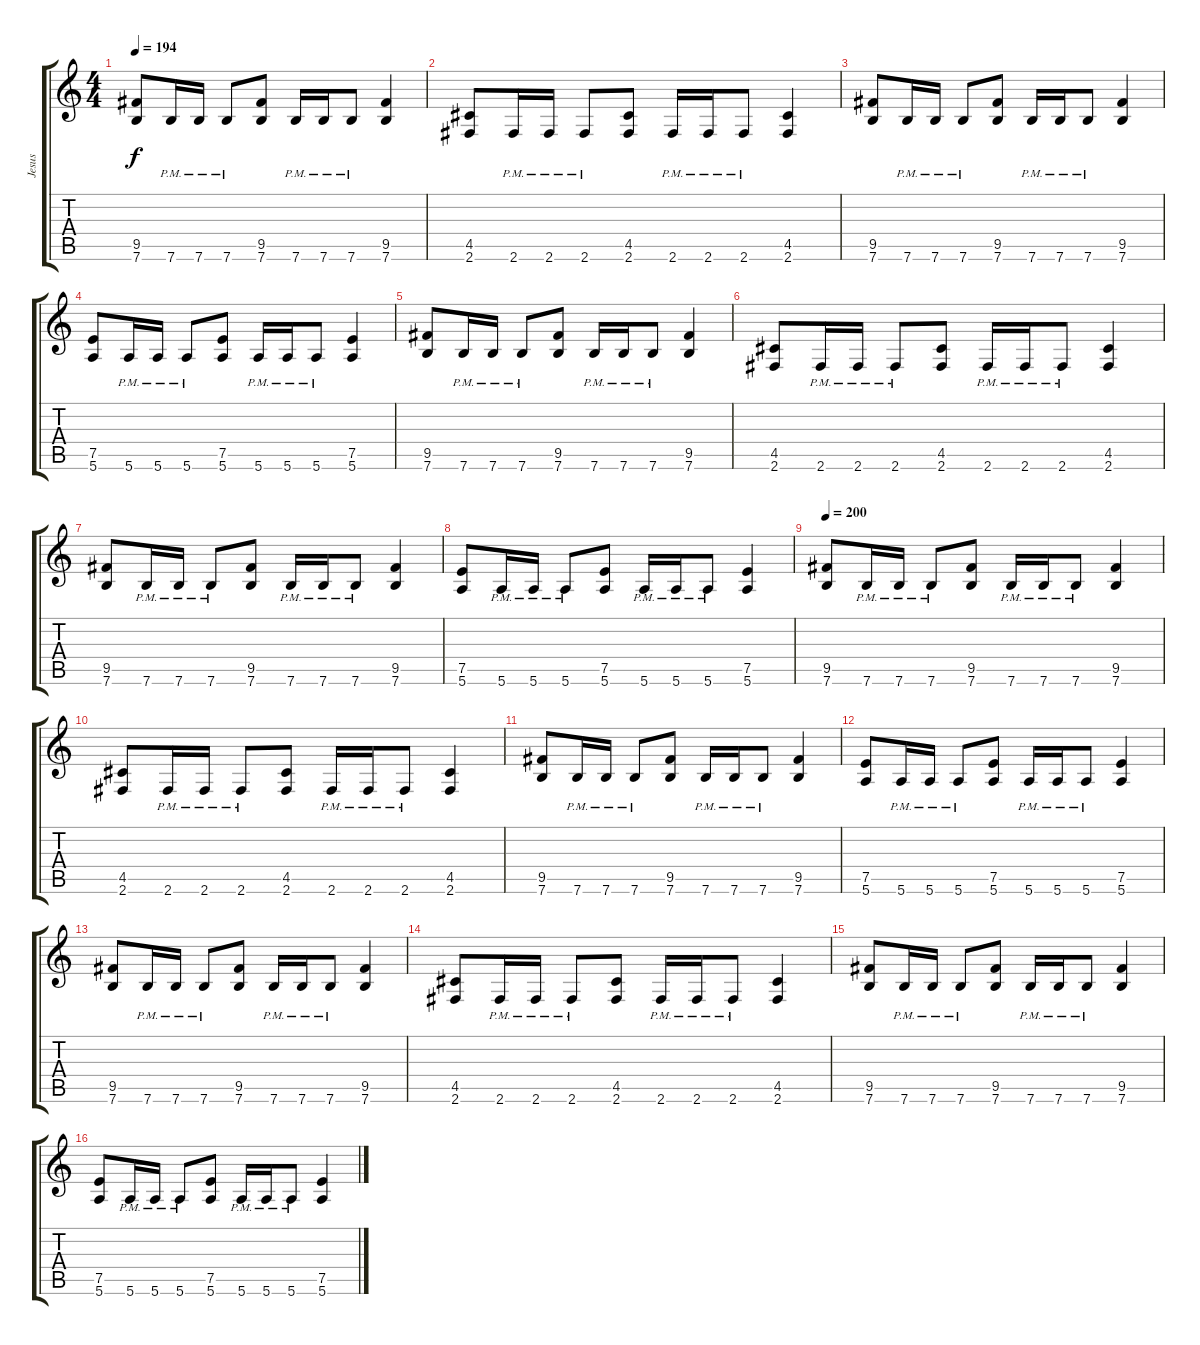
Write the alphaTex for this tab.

\track ("Jesus" "Jesus") {instrument distortionguitar}
\staff {score tabs}
\tuning (E4 B3 G3 D3 A2 E2) {hide}
\ts (4 4)
\tempo 194
\clef g2
\ks c
(9.5 7.6).8{dy f} 7.6{pm}.16 7.6{pm}.16 7.6{pm}.8 (9.5 7.6).8 7.6{pm}.16 7.6{pm}.16 7.6{pm}.8 (9.5 7.6).4 |
(4.5 2.6).8 2.6{pm}.16 2.6{pm}.16 2.6{pm}.8 (4.5 2.6).8 2.6{pm}.16 2.6{pm}.16 2.6{pm}.8 (4.5 2.6).4 |
(9.5 7.6).8 7.6{pm}.16 7.6{pm}.16 7.6{pm}.8 (9.5 7.6).8 7.6{pm}.16 7.6{pm}.16 7.6{pm}.8 (9.5 7.6).4 |
(7.5 5.6).8 5.6{pm}.16 5.6{pm}.16 5.6{pm}.8 (7.5 5.6).8 5.6{pm}.16 5.6{pm}.16 5.6{pm}.8 (7.5 5.6).4 |
(9.5 7.6).8 7.6{pm}.16 7.6{pm}.16 7.6{pm}.8 (9.5 7.6).8 7.6{pm}.16 7.6{pm}.16 7.6{pm}.8 (9.5 7.6).4 |
(4.5 2.6).8 2.6{pm}.16 2.6{pm}.16 2.6{pm}.8 (4.5 2.6).8 2.6{pm}.16 2.6{pm}.16 2.6{pm}.8 (4.5 2.6).4 |
(9.5 7.6).8 7.6{pm}.16 7.6{pm}.16 7.6{pm}.8 (9.5 7.6).8 7.6{pm}.16 7.6{pm}.16 7.6{pm}.8 (9.5 7.6).4 |
(7.5 5.6).8 5.6{pm}.16 5.6{pm}.16 5.6{pm}.8 (7.5 5.6).8 5.6{pm}.16 5.6{pm}.16 5.6{pm}.8 (7.5 5.6).4 |
\tempo 200
(9.5 7.6).8{volume 13} 7.6{pm}.16 7.6{pm}.16 7.6{pm}.8 (9.5 7.6).8 7.6{pm}.16 7.6{pm}.16 7.6{pm}.8 (9.5 7.6).4 |
(4.5 2.6).8 2.6{pm}.16 2.6{pm}.16 2.6{pm}.8 (4.5 2.6).8 2.6{pm}.16 2.6{pm}.16 2.6{pm}.8 (4.5 2.6).4 |
(9.5 7.6).8 7.6{pm}.16 7.6{pm}.16 7.6{pm}.8 (9.5 7.6).8 7.6{pm}.16 7.6{pm}.16 7.6{pm}.8 (9.5 7.6).4 |
(7.5 5.6).8 5.6{pm}.16 5.6{pm}.16 5.6{pm}.8 (7.5 5.6).8 5.6{pm}.16 5.6{pm}.16 5.6{pm}.8 (7.5 5.6).4 |
(9.5 7.6).8 7.6{pm}.16 7.6{pm}.16 7.6{pm}.8 (9.5 7.6).8 7.6{pm}.16 7.6{pm}.16 7.6{pm}.8 (9.5 7.6).4 |
(4.5 2.6).8 2.6{pm}.16 2.6{pm}.16 2.6{pm}.8 (4.5 2.6).8 2.6{pm}.16 2.6{pm}.16 2.6{pm}.8 (4.5 2.6).4 |
(9.5 7.6).8 7.6{pm}.16 7.6{pm}.16 7.6{pm}.8 (9.5 7.6).8 7.6{pm}.16 7.6{pm}.16 7.6{pm}.8 (9.5 7.6).4 |
(7.5 5.6).8 5.6{pm}.16 5.6{pm}.16 5.6{pm}.8 (7.5 5.6).8 5.6{pm}.16 5.6{pm}.16 5.6{pm}.8 (7.5 5.6).4
